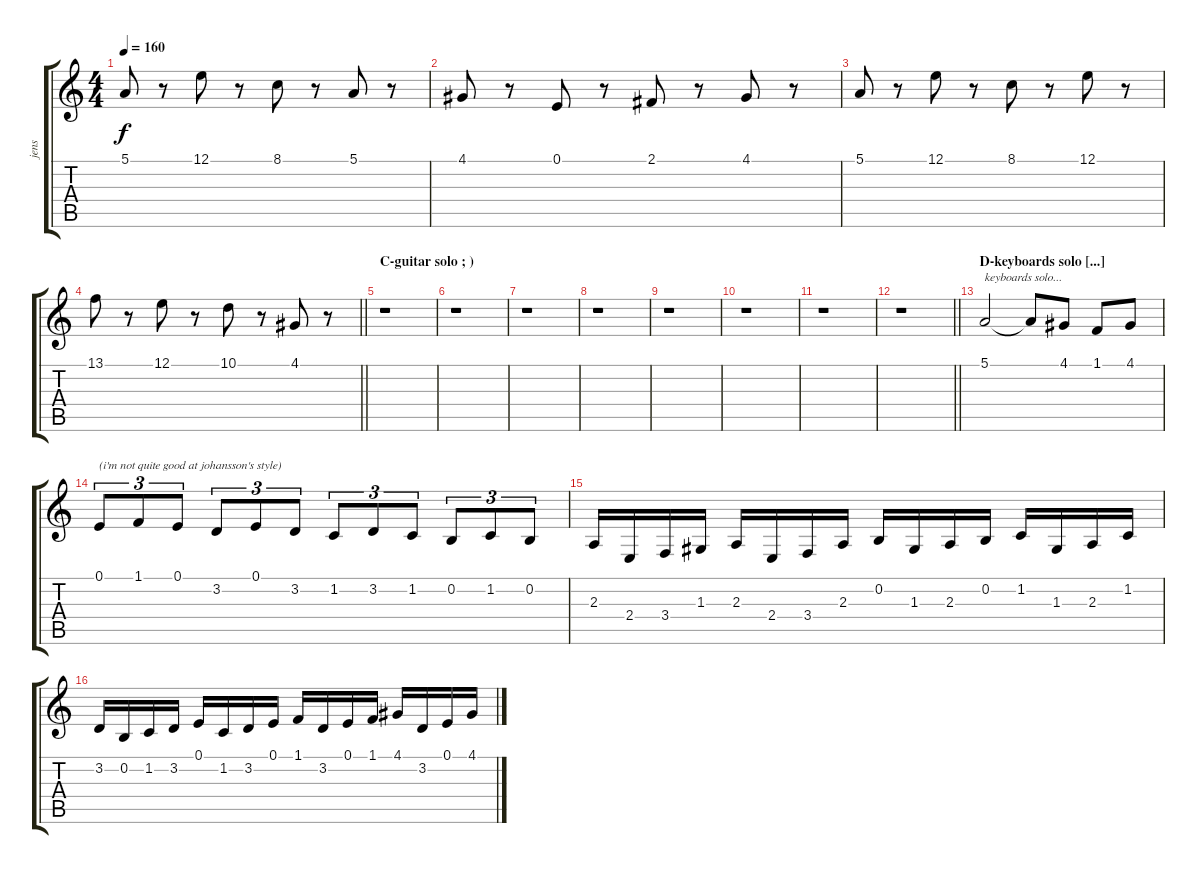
\track ("jens" "jens") {instrument harpsichord}
\staff {score tabs}
\tuning (E4 B3 G3 D3 A2 E2) {hide}
\ts (4 4)
\tempo 160
\clef g2
\ks c
5.1.8{dy f} r.8 12.1.8 r.8 8.1.8 r.8 5.1.8 r.8 |
4.1.8 r.8 0.1.8 r.8 2.1.8 r.8 4.1.8 r.8 |
5.1.8 r.8 12.1.8 r.8 8.1.8 r.8 12.1.8 r.8 |
\barLineRight lightlight
13.1.8 r.8 12.1.8 r.8 10.1.8 r.8 4.1.8 r.8 |
\section ("" "C-guitar solo ; )")
r.1 |
r.1 |
r.1 |
r.1 |
r.1 |
r.1 |
r.1 |
\barLineRight lightlight
r.1 |
\section ("" "D-keyboards solo [...]")
5.1.2{txt "keyboards solo..."} 5.1{t}.8 4.1.8 1.1.8 4.1.8 |
0.1.8{tu (3 2) txt "(i'm not quite good at johansson's style)"} 1.1.8{tu (3 2)} 0.1.8{tu (3 2)} 3.2.8{tu (3 2)} 0.1.8{tu (3 2)} 3.2.8{tu (3 2)} 1.2.8{tu (3 2)} 3.2.8{tu (3 2)} 1.2.8{tu (3 2)} 0.2.8{tu (3 2)} 1.2.8{tu (3 2)} 0.2.8{tu (3 2)} |
2.3.16 2.4.16 3.4.16 1.3.16 2.3.16 2.4.16 3.4.16 2.3.16 0.2.16 1.3.16 2.3.16 0.2.16 1.2.16 1.3.16 2.3.16 1.2.16 |
3.2.16 0.2.16 1.2.16 3.2.16 0.1.16 1.2.16 3.2.16 0.1.16 1.1.16 3.2.16 0.1.16 1.1.16 4.1.16 3.2.16 0.1.16 4.1.16
